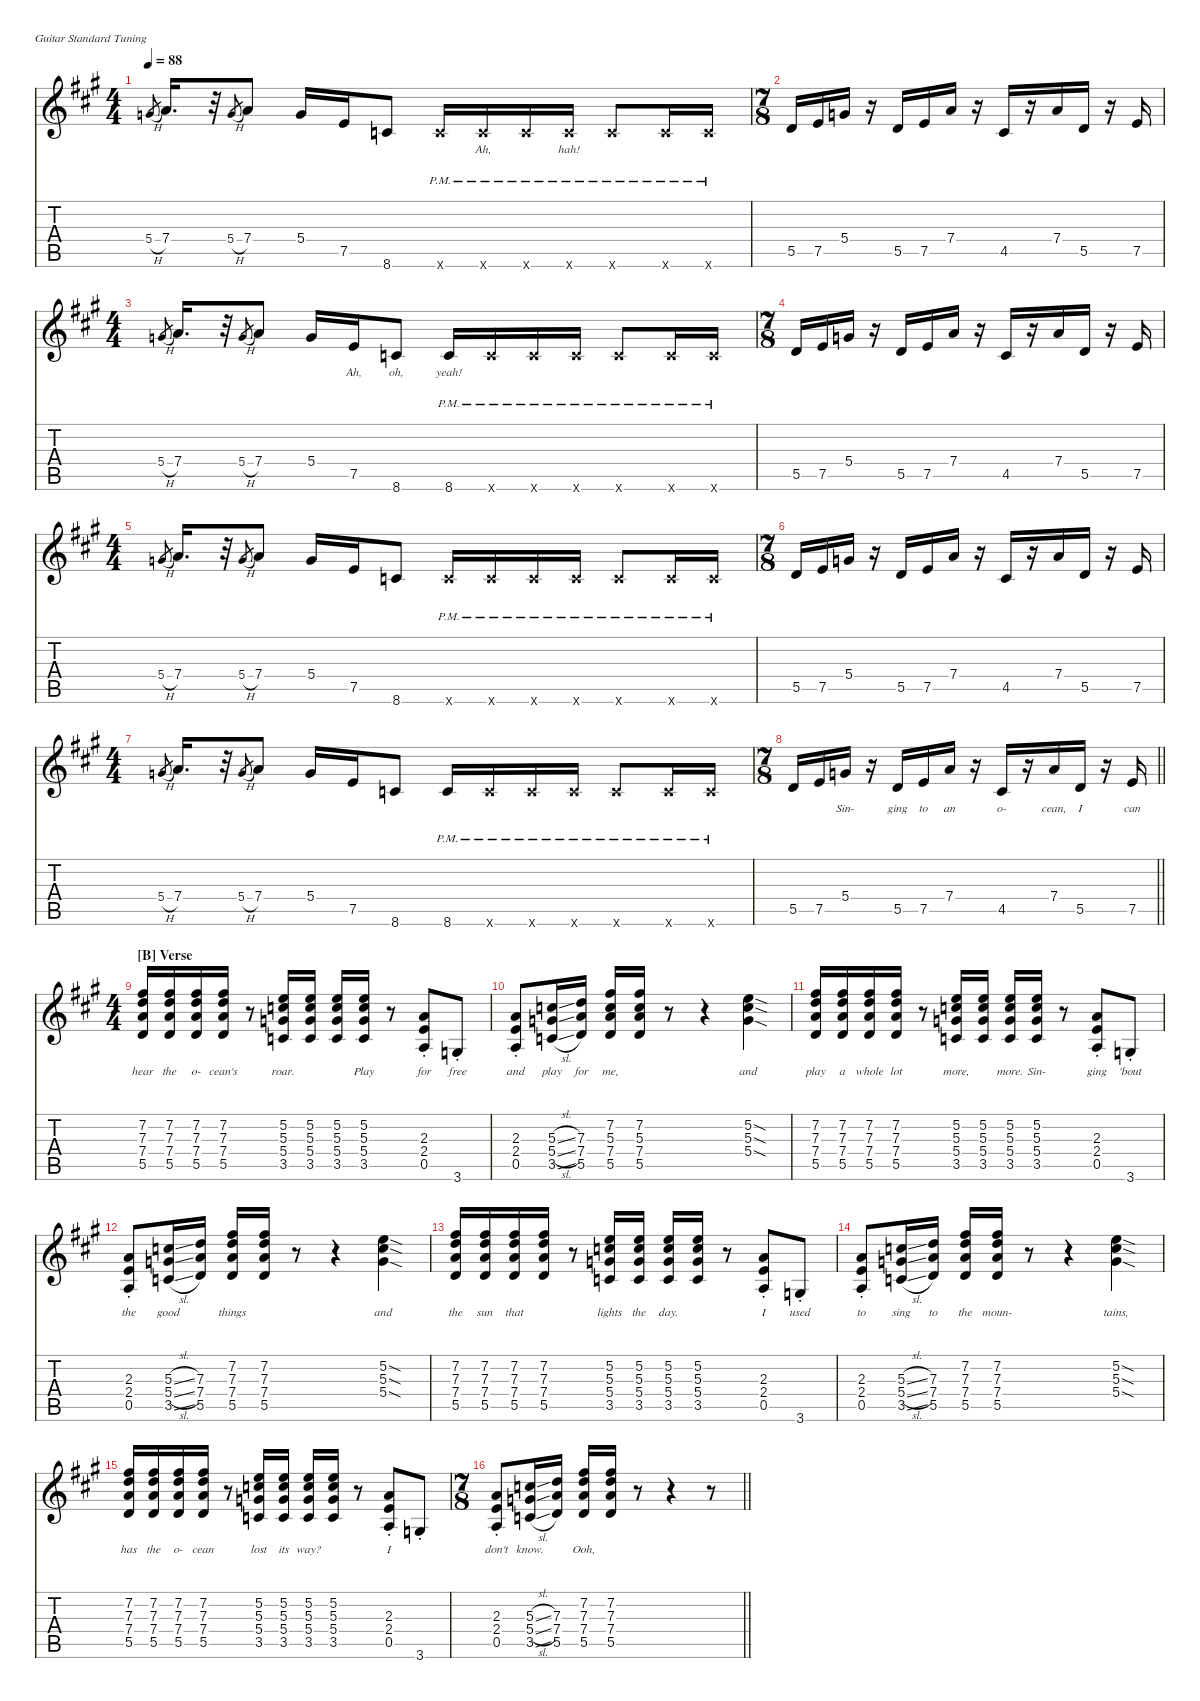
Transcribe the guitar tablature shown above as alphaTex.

\hideDynamics
\bracketExtendMode nobrackets
\singleTrackTrackNamePolicy hidden
\multiTrackTrackNamePolicy hidden
\firstSystemTrackNameMode fullname
\firstSystemTrackNameOrientation horizontal
\otherSystemsTrackNameOrientation horizontal
\track ("Guitar 1" "E-Gt") {defaultSystemsLayout 4 mute instrument distortionguitar}
\staff {score tabs}
\tuning (E4 B3 G3 D3 A2 E2)
\ts (4 4)
\beaming (8 2 2 2 2)
\scale
0.534196
\tempo 88
\accidentals auto
\clef g2
\ottava regular
\simile none
\ks a
5.4{h acc forcenatural}.8{lyrics (0 "") lyrics (1 "") lyrics (2 "") lyrics (3 "") lyrics (4 "") gr dy ff beam Up} 7.4{acc forcenatural}.16{d lyrics (0 "") lyrics (1 "") lyrics (2 "") lyrics (3 "") lyrics (4 "") beam Up} r.32{beam Up} 5.4{h acc forcenatural}.8{lyrics (0 "") lyrics (1 "") lyrics (2 "") lyrics (3 "") lyrics (4 "") gr beam Up} 7.4{acc forcenatural}.8{lyrics (0 "") lyrics (1 "") lyrics (2 "") lyrics (3 "") lyrics (4 "") beam Up} 5.4{acc forcenatural}.16{lyrics (0 "") lyrics (1 "") lyrics (2 "") lyrics (3 "") lyrics (4 "") beam Up} 7.5{acc forcenatural}.16{lyrics (0 "") lyrics (1 "") lyrics (2 "") lyrics (3 "") lyrics (4 "") dy f beam Up} 8.6{acc forcenatural}.8{lyrics (0 "") lyrics (1 "") lyrics (2 "") lyrics (3 "") lyrics (4 "") beam Up} 8.6{pm x acc forcenatural}.16{lyrics (0 "") lyrics (1 "") lyrics (2 "") lyrics (3 "") lyrics (4 "") dy p beam Up} 8.6{pm x acc forcenatural}.16{lyrics (0 "Ah,") lyrics (1 "") lyrics (2 "") lyrics (3 "") lyrics (4 "") beam Up} 8.6{pm x acc forcenatural}.16{lyrics (0 "") lyrics (1 "") lyrics (2 "") lyrics (3 "") lyrics (4 "") beam Up} 8.6{pm x acc forcenatural}.16{lyrics (0 "hah!") lyrics (1 "") lyrics (2 "") lyrics (3 "") lyrics (4 "") beam Up} 8.6{pm x acc forcenatural}.8{lyrics (0 "") lyrics (1 "") lyrics (2 "") lyrics (3 "") lyrics (4 "") beam Up} 8.6{pm x acc forcenatural}.16{lyrics (0 "") lyrics (1 "") lyrics (2 "") lyrics (3 "") lyrics (4 "") beam Up} 8.6{pm x acc forcenatural}.16{lyrics (0 "") lyrics (1 "") lyrics (2 "") lyrics (3 "") lyrics (4 "") beam Up} |
\ts (7 8)
\beaming (8 2 2 2 1)
\scale
0.465804 5.5{acc forcenatural}.16{lyrics (0 "") lyrics (1 "") lyrics (2 "") lyrics (3 "") lyrics (4 "") dy f beam Up} 7.5{acc forcenatural}.16{lyrics (0 "") lyrics (1 "") lyrics (2 "") lyrics (3 "") lyrics (4 "") beam Up} 5.4{acc forcenatural}.16{lyrics (0 "") lyrics (1 "") lyrics (2 "") lyrics (3 "") lyrics (4 "") beam Up} r.16{beam Up} 5.5{acc forcenatural}.16{lyrics (0 "") lyrics (1 "") lyrics (2 "") lyrics (3 "") lyrics (4 "") beam Up} 7.5{acc forcenatural}.16{lyrics (0 "") lyrics (1 "") lyrics (2 "") lyrics (3 "") lyrics (4 "") beam Up} 7.4{acc forcenatural}.16{lyrics (0 "") lyrics (1 "") lyrics (2 "") lyrics (3 "") lyrics (4 "") beam Up} r.16{beam Up} 4.5{acc #}.16{lyrics (0 "") lyrics (1 "") lyrics (2 "") lyrics (3 "") lyrics (4 "") beam Up} r.16{beam Up} 7.4{acc forcenatural}.16{lyrics (0 "") lyrics (1 "") lyrics (2 "") lyrics (3 "") lyrics (4 "") beam Up} 5.5{acc forcenatural}.16{lyrics (0 "") lyrics (1 "") lyrics (2 "") lyrics (3 "") lyrics (4 "") beam Up} r.16{beam Up} 7.5{acc forcenatural}.16{lyrics (0 "") lyrics (1 "") lyrics (2 "") lyrics (3 "") lyrics (4 "") beam Up} |
\ts (4 4)
\beaming (8 2 2 2 2)
\scale
0.534196 5.4{h acc forcenatural}.8{lyrics (0 "") lyrics (1 "") lyrics (2 "") lyrics (3 "") lyrics (4 "") gr dy ff beam Up} 7.4{acc forcenatural}.16{d lyrics (0 "") lyrics (1 "") lyrics (2 "") lyrics (3 "") lyrics (4 "") beam Up} r.32{beam Up} 5.4{h acc forcenatural}.8{lyrics (0 "") lyrics (1 "") lyrics (2 "") lyrics (3 "") lyrics (4 "") gr beam Up} 7.4{acc forcenatural}.8{lyrics (0 "") lyrics (1 "") lyrics (2 "") lyrics (3 "") lyrics (4 "") beam Up} 5.4{acc forcenatural}.16{lyrics (0 "") lyrics (1 "") lyrics (2 "") lyrics (3 "") lyrics (4 "") beam Up} 7.5{acc forcenatural}.16{lyrics (0 "Ah,") lyrics (1 "") lyrics (2 "") lyrics (3 "") lyrics (4 "") dy f beam Up} 8.6{acc forcenatural}.8{lyrics (0 "oh,") lyrics (1 "") lyrics (2 "") lyrics (3 "") lyrics (4 "") beam Up} 8.6{pm acc forcenatural}.16{lyrics (0 "yeah!") lyrics (1 "") lyrics (2 "") lyrics (3 "") lyrics (4 "") dy p beam Up} 8.6{pm x acc forcenatural}.16{lyrics (0 "") lyrics (1 "") lyrics (2 "") lyrics (3 "") lyrics (4 "") beam Up} 8.6{pm x acc forcenatural}.16{lyrics (0 "") lyrics (1 "") lyrics (2 "") lyrics (3 "") lyrics (4 "") beam Up} 8.6{pm x acc forcenatural}.16{lyrics (0 "") lyrics (1 "") lyrics (2 "") lyrics (3 "") lyrics (4 "") beam Up} 8.6{pm x acc forcenatural}.8{lyrics (0 "") lyrics (1 "") lyrics (2 "") lyrics (3 "") lyrics (4 "") beam Up} 8.6{pm x acc forcenatural}.16{lyrics (0 "") lyrics (1 "") lyrics (2 "") lyrics (3 "") lyrics (4 "") beam Up} 8.6{pm x acc forcenatural}.16{lyrics (0 "") lyrics (1 "") lyrics (2 "") lyrics (3 "") lyrics (4 "") beam Up} |
\ts (7 8)
\beaming (8 2 2 2 1)
\scale
0.465804 5.5{acc forcenatural}.16{lyrics (0 "") lyrics (1 "") lyrics (2 "") lyrics (3 "") lyrics (4 "") dy f beam Up} 7.5{acc forcenatural}.16{lyrics (0 "") lyrics (1 "") lyrics (2 "") lyrics (3 "") lyrics (4 "") beam Up} 5.4{acc forcenatural}.16{lyrics (0 "") lyrics (1 "") lyrics (2 "") lyrics (3 "") lyrics (4 "") beam Up} r.16{beam Up} 5.5{acc forcenatural}.16{lyrics (0 "") lyrics (1 "") lyrics (2 "") lyrics (3 "") lyrics (4 "") beam Up} 7.5{acc forcenatural}.16{lyrics (0 "") lyrics (1 "") lyrics (2 "") lyrics (3 "") lyrics (4 "") beam Up} 7.4{acc forcenatural}.16{lyrics (0 "") lyrics (1 "") lyrics (2 "") lyrics (3 "") lyrics (4 "") beam Up} r.16{beam Up} 4.5{acc #}.16{lyrics (0 "") lyrics (1 "") lyrics (2 "") lyrics (3 "") lyrics (4 "") beam Up} r.16{beam Up} 7.4{acc forcenatural}.16{lyrics (0 "") lyrics (1 "") lyrics (2 "") lyrics (3 "") lyrics (4 "") beam Up} 5.5{acc forcenatural}.16{lyrics (0 "") lyrics (1 "") lyrics (2 "") lyrics (3 "") lyrics (4 "") beam Up} r.16{beam Up} 7.5{acc forcenatural}.16{lyrics (0 "") lyrics (1 "") lyrics (2 "") lyrics (3 "") lyrics (4 "") beam Up} |
\ts (4 4)
\beaming (8 2 2 2 2)
\scale
0.534196 5.4{h acc forcenatural}.8{lyrics (0 "") lyrics (1 "") lyrics (2 "") lyrics (3 "") lyrics (4 "") gr dy ff beam Up} 7.4{acc forcenatural}.16{d lyrics (0 "") lyrics (1 "") lyrics (2 "") lyrics (3 "") lyrics (4 "") beam Up} r.32{beam Up} 5.4{h acc forcenatural}.8{lyrics (0 "") lyrics (1 "") lyrics (2 "") lyrics (3 "") lyrics (4 "") gr beam Up} 7.4{acc forcenatural}.8{lyrics (0 "") lyrics (1 "") lyrics (2 "") lyrics (3 "") lyrics (4 "") beam Up} 5.4{acc forcenatural}.16{lyrics (0 "") lyrics (1 "") lyrics (2 "") lyrics (3 "") lyrics (4 "") beam Up} 7.5{acc forcenatural}.16{lyrics (0 "") lyrics (1 "") lyrics (2 "") lyrics (3 "") lyrics (4 "") dy f beam Up} 8.6{acc forcenatural}.8{lyrics (0 "") lyrics (1 "") lyrics (2 "") lyrics (3 "") lyrics (4 "") beam Up} 8.6{pm x acc forcenatural}.16{lyrics (0 "") lyrics (1 "") lyrics (2 "") lyrics (3 "") lyrics (4 "") dy p beam Up} 8.6{pm x acc forcenatural}.16{lyrics (0 "") lyrics (1 "") lyrics (2 "") lyrics (3 "") lyrics (4 "") beam Up} 8.6{pm x acc forcenatural}.16{lyrics (0 "") lyrics (1 "") lyrics (2 "") lyrics (3 "") lyrics (4 "") beam Up} 8.6{pm x acc forcenatural}.16{lyrics (0 "") lyrics (1 "") lyrics (2 "") lyrics (3 "") lyrics (4 "") beam Up} 8.6{pm x acc forcenatural}.8{lyrics (0 "") lyrics (1 "") lyrics (2 "") lyrics (3 "") lyrics (4 "") beam Up} 8.6{pm x acc forcenatural}.16{lyrics (0 "") lyrics (1 "") lyrics (2 "") lyrics (3 "") lyrics (4 "") beam Up} 8.6{pm x acc forcenatural}.16{lyrics (0 "") lyrics (1 "") lyrics (2 "") lyrics (3 "") lyrics (4 "") beam Up} |
\ts (7 8)
\beaming (8 2 2 2 1)
\scale
0.465804 5.5{acc forcenatural}.16{lyrics (0 "") lyrics (1 "") lyrics (2 "") lyrics (3 "") lyrics (4 "") dy f beam Up} 7.5{acc forcenatural}.16{lyrics (0 "") lyrics (1 "") lyrics (2 "") lyrics (3 "") lyrics (4 "") beam Up} 5.4{acc forcenatural}.16{lyrics (0 "") lyrics (1 "") lyrics (2 "") lyrics (3 "") lyrics (4 "") beam Up} r.16{beam Up} 5.5{acc forcenatural}.16{lyrics (0 "") lyrics (1 "") lyrics (2 "") lyrics (3 "") lyrics (4 "") beam Up} 7.5{acc forcenatural}.16{lyrics (0 "") lyrics (1 "") lyrics (2 "") lyrics (3 "") lyrics (4 "") beam Up} 7.4{acc forcenatural}.16{lyrics (0 "") lyrics (1 "") lyrics (2 "") lyrics (3 "") lyrics (4 "") beam Up} r.16{beam Up} 4.5{acc #}.16{lyrics (0 "") lyrics (1 "") lyrics (2 "") lyrics (3 "") lyrics (4 "") beam Up} r.16{beam Up} 7.4{acc forcenatural}.16{lyrics (0 "") lyrics (1 "") lyrics (2 "") lyrics (3 "") lyrics (4 "") beam Up} 5.5{acc forcenatural}.16{lyrics (0 "") lyrics (1 "") lyrics (2 "") lyrics (3 "") lyrics (4 "") beam Up} r.16{beam Up} 7.5{acc forcenatural}.16{lyrics (0 "") lyrics (1 "") lyrics (2 "") lyrics (3 "") lyrics (4 "") beam Up} |
\ts (4 4)
\beaming (8 2 2 2 2)
\scale
0.534196 5.4{h acc forcenatural}.8{lyrics (0 "") lyrics (1 "") lyrics (2 "") lyrics (3 "") lyrics (4 "") gr dy ff beam Up} 7.4{acc forcenatural}.16{d lyrics (0 "") lyrics (1 "") lyrics (2 "") lyrics (3 "") lyrics (4 "") beam Up} r.32{beam Up} 5.4{h acc forcenatural}.8{lyrics (0 "") lyrics (1 "") lyrics (2 "") lyrics (3 "") lyrics (4 "") gr beam Up} 7.4{acc forcenatural}.8{lyrics (0 "") lyrics (1 "") lyrics (2 "") lyrics (3 "") lyrics (4 "") beam Up} 5.4{acc forcenatural}.16{lyrics (0 "") lyrics (1 "") lyrics (2 "") lyrics (3 "") lyrics (4 "") beam Up} 7.5{acc forcenatural}.16{lyrics (0 "") lyrics (1 "") lyrics (2 "") lyrics (3 "") lyrics (4 "") dy f beam Up} 8.6{acc forcenatural}.8{lyrics (0 "") lyrics (1 "") lyrics (2 "") lyrics (3 "") lyrics (4 "") beam Up} 8.6{pm acc forcenatural}.16{lyrics (0 "") lyrics (1 "") lyrics (2 "") lyrics (3 "") lyrics (4 "") dy p beam Up} 8.6{pm x acc forcenatural}.16{lyrics (0 "") lyrics (1 "") lyrics (2 "") lyrics (3 "") lyrics (4 "") beam Up} 8.6{pm x acc forcenatural}.16{lyrics (0 "") lyrics (1 "") lyrics (2 "") lyrics (3 "") lyrics (4 "") beam Up} 8.6{pm x acc forcenatural}.16{lyrics (0 "") lyrics (1 "") lyrics (2 "") lyrics (3 "") lyrics (4 "") beam Up} 8.6{pm x acc forcenatural}.8{lyrics (0 "") lyrics (1 "") lyrics (2 "") lyrics (3 "") lyrics (4 "") beam Up} 8.6{pm x acc forcenatural}.16{lyrics (0 "") lyrics (1 "") lyrics (2 "") lyrics (3 "") lyrics (4 "") beam Up} 8.6{pm x acc forcenatural}.16{lyrics (0 "") lyrics (1 "") lyrics (2 "") lyrics (3 "") lyrics (4 "") beam Up} |
\ts (7 8)
\beaming (8 2 2 2 1)
\scale
0.465804
\barLineRight lightlight
5.5{acc forcenatural}.16{lyrics (0 "") lyrics (1 "") lyrics (2 "") lyrics (3 "") lyrics (4 "") dy f beam Up} 7.5{acc forcenatural}.16{lyrics (0 "") lyrics (1 "") lyrics (2 "") lyrics (3 "") lyrics (4 "") beam Up} 5.4{acc forcenatural}.16{lyrics (0 "Sin-") lyrics (1 "") lyrics (2 "") lyrics (3 "") lyrics (4 "") beam Up} r.16{beam Up} 5.5{acc forcenatural}.16{lyrics (0 "ging") lyrics (1 "") lyrics (2 "") lyrics (3 "") lyrics (4 "") beam Up} 7.5{acc forcenatural}.16{lyrics (0 "to") lyrics (1 "") lyrics (2 "") lyrics (3 "") lyrics (4 "") beam Up} 7.4{acc forcenatural}.16{lyrics (0 "an") lyrics (1 "") lyrics (2 "") lyrics (3 "") lyrics (4 "") beam Up} r.16{beam Up} 4.5{acc #}.16{lyrics (0 "o-") lyrics (1 "") lyrics (2 "") lyrics (3 "") lyrics (4 "") beam Up} r.16{beam Up} 7.4{acc forcenatural}.16{lyrics (0 "cean,") lyrics (1 "") lyrics (2 "") lyrics (3 "") lyrics (4 "") beam Up} 5.5{acc forcenatural}.16{lyrics (0 "I") lyrics (1 "") lyrics (2 "") lyrics (3 "") lyrics (4 "") beam Up} r.16{beam Up} 7.5{acc forcenatural}.16{lyrics (0 "can") lyrics (1 "") lyrics (2 "") lyrics (3 "") lyrics (4 "") beam Up} |
\ts (4 4)
\beaming (8 2 2 2 2)
\section ("B" "Verse")
\scale
0.516484 (7.3{acc forcenatural} 7.4{acc forcenatural} 5.5{acc forcenatural} 7.2{acc #}).16{lyrics (0 "hear") lyrics (1 "") lyrics (2 "") lyrics (3 "") lyrics (4 "") beam Up} (7.3{acc forcenatural} 7.4{acc forcenatural} 5.5{acc forcenatural} 7.2{acc #}).16{lyrics (0 "the") lyrics (1 "") lyrics (2 "") lyrics (3 "") lyrics (4 "") beam Up} (7.3{acc forcenatural} 7.4{acc forcenatural} 5.5{acc forcenatural} 7.2{acc #}).16{lyrics (0 "o-") lyrics (1 "") lyrics (2 "") lyrics (3 "") lyrics (4 "") beam Up} (7.3{acc forcenatural} 7.4{acc forcenatural} 5.5{acc forcenatural} 7.2{acc #}).16{lyrics (0 "cean's") lyrics (1 "") lyrics (2 "") lyrics (3 "") lyrics (4 "") beam Up} r.8{beam Up} (5.3{acc forcenatural} 5.4{acc forcenatural} 3.5{acc forcenatural} 5.2{acc forcenatural}).16{lyrics (0 "roar.") lyrics (1 "") lyrics (2 "") lyrics (3 "") lyrics (4 "") beam Up} (5.3{acc forcenatural} 5.4{acc forcenatural} 3.5{acc forcenatural} 5.2{acc forcenatural}).16{lyrics (0 "") lyrics (1 "") lyrics (2 "") lyrics (3 "") lyrics (4 "") beam Up} (5.3{acc forcenatural} 5.4{acc forcenatural} 3.5{acc forcenatural} 5.2{acc forcenatural}).16{lyrics (0 "") lyrics (1 "") lyrics (2 "") lyrics (3 "") lyrics (4 "") beam Up} (5.3{acc forcenatural} 5.4{acc forcenatural} 3.5{acc forcenatural} 5.2{acc forcenatural}).16{lyrics (0 "Play") lyrics (1 "") lyrics (2 "") lyrics (3 "") lyrics (4 "") beam Up} r.8{beam Up} (2.3{st acc forcenatural} 2.4{st acc forcenatural} 0.5{st acc forcenatural}).8{lyrics (0 "for") lyrics (1 "") lyrics (2 "") lyrics (3 "") lyrics (4 "") beam Up} 3.6{st acc forcenatural}.8{lyrics (0 "free") lyrics (1 "") lyrics (2 "") lyrics (3 "") lyrics (4 "") beam Up} |
\scale
0.483516 (2.3{st acc forcenatural} 2.4{st acc forcenatural} 0.5{st acc forcenatural}).8{lyrics (0 "and") lyrics (1 "") lyrics (2 "") lyrics (3 "") lyrics (4 "") beam Up} (5.3{sl acc forcenatural} 5.4{sl acc forcenatural} 3.5{sl acc forcenatural}).16{lyrics (0 "play") lyrics (1 "") lyrics (2 "") lyrics (3 "") lyrics (4 "") beam Up} (7.3{acc forcenatural} 7.4{acc forcenatural} 5.5{acc forcenatural}).16{lyrics (0 "for") lyrics (1 "") lyrics (2 "") lyrics (3 "") lyrics (4 "") beam Up} (5.3{acc forcenatural} 7.4{acc forcenatural} 5.5{acc forcenatural} 7.2{acc #}).16{lyrics (0 "me,") lyrics (1 "") lyrics (2 "") lyrics (3 "") lyrics (4 "") beam Up} (7.2{acc #} 5.3{acc forcenatural} 7.4{acc forcenatural} 5.5{acc forcenatural}).16{lyrics (0 "") lyrics (1 "") lyrics (2 "") lyrics (3 "") lyrics (4 "") beam Up} r.8{beam Up} r.4{beam Up} (5.2{sod acc forcenatural} 5.3{sod acc forcenatural} 5.4{sod acc forcenatural}).4{lyrics (0 "and") lyrics (1 "") lyrics (2 "") lyrics (3 "") lyrics (4 "") beam Down} |
\scale
0.5 (7.2{acc #} 7.3{acc forcenatural} 7.4{acc forcenatural} 5.5{acc forcenatural}).16{lyrics (0 "play") lyrics (1 "") lyrics (2 "") lyrics (3 "") lyrics (4 "") beam Up} (7.2{acc #} 7.3{acc forcenatural} 7.4{acc forcenatural} 5.5{acc forcenatural}).16{lyrics (0 "a") lyrics (1 "") lyrics (2 "") lyrics (3 "") lyrics (4 "") beam Up} (7.2{acc #} 7.3{acc forcenatural} 7.4{acc forcenatural} 5.5{acc forcenatural}).16{lyrics (0 "whole") lyrics (1 "") lyrics (2 "") lyrics (3 "") lyrics (4 "") beam Up} (7.2{acc #} 7.3{acc forcenatural} 7.4{acc forcenatural} 5.5{acc forcenatural}).16{lyrics (0 "lot") lyrics (1 "") lyrics (2 "") lyrics (3 "") lyrics (4 "") beam Up} r.8{beam Up} (5.2{acc forcenatural} 5.3{acc forcenatural} 5.4{acc forcenatural} 3.5{acc forcenatural}).16{lyrics (0 "more,") lyrics (1 "") lyrics (2 "") lyrics (3 "") lyrics (4 "") beam Up} (5.2{acc forcenatural} 5.3{acc forcenatural} 5.4{acc forcenatural} 3.5{acc forcenatural}).16{lyrics (0 "") lyrics (1 "") lyrics (2 "") lyrics (3 "") lyrics (4 "") beam Up} (5.2{acc forcenatural} 5.3{acc forcenatural} 5.4{acc forcenatural} 3.5{acc forcenatural}).16{lyrics (0 "more.") lyrics (1 "") lyrics (2 "") lyrics (3 "") lyrics (4 "") beam Up} (5.2{acc forcenatural} 5.3{acc forcenatural} 5.4{acc forcenatural} 3.5{acc forcenatural}).16{lyrics (0 "Sin-") lyrics (1 "") lyrics (2 "") lyrics (3 "") lyrics (4 "") beam Up} r.8{beam Up} (2.3{st acc forcenatural} 2.4{st acc forcenatural} 0.5{st acc forcenatural}).8{lyrics (0 "ging") lyrics (1 "") lyrics (2 "") lyrics (3 "") lyrics (4 "") beam Up} 3.6{st acc forcenatural}.8{lyrics (0 "'bout") lyrics (1 "") lyrics (2 "") lyrics (3 "") lyrics (4 "") beam Up} |
\scale
0.5 (2.3{st acc forcenatural} 2.4{st acc forcenatural} 0.5{st acc forcenatural}).8{lyrics (0 "the") lyrics (1 "") lyrics (2 "") lyrics (3 "") lyrics (4 "") beam Up} (5.3{sl acc forcenatural} 5.4{sl acc forcenatural} 3.5{sl acc forcenatural}).16{lyrics (0 "good") lyrics (1 "") lyrics (2 "") lyrics (3 "") lyrics (4 "") beam Up} (7.3{acc forcenatural} 7.4{acc forcenatural} 5.5{acc forcenatural}).16{lyrics (0 "") lyrics (1 "") lyrics (2 "") lyrics (3 "") lyrics (4 "") beam Up} (7.2{acc #} 7.3{acc forcenatural} 7.4{acc forcenatural} 5.5{acc forcenatural}).16{lyrics (0 "things") lyrics (1 "") lyrics (2 "") lyrics (3 "") lyrics (4 "") beam Up} (7.2{acc #} 7.3{acc forcenatural} 7.4{acc forcenatural} 5.5{acc forcenatural}).16{lyrics (0 "") lyrics (1 "") lyrics (2 "") lyrics (3 "") lyrics (4 "") beam Up} r.8{beam Up} r.4{beam Up} (5.2{sod acc forcenatural} 5.3{sod acc forcenatural} 5.4{sod acc forcenatural}).4{lyrics (0 "and") lyrics (1 "") lyrics (2 "") lyrics (3 "") lyrics (4 "") beam Down} |
\scale
0.5 (7.2{acc #} 7.3{acc forcenatural} 7.4{acc forcenatural} 5.5{acc forcenatural}).16{lyrics (0 "the") lyrics (1 "") lyrics (2 "") lyrics (3 "") lyrics (4 "") beam Up} (7.2{acc #} 7.3{acc forcenatural} 7.4{acc forcenatural} 5.5{acc forcenatural}).16{lyrics (0 "sun") lyrics (1 "") lyrics (2 "") lyrics (3 "") lyrics (4 "") beam Up} (7.2{acc #} 7.3{acc forcenatural} 7.4{acc forcenatural} 5.5{acc forcenatural}).16{lyrics (0 "that") lyrics (1 "") lyrics (2 "") lyrics (3 "") lyrics (4 "") beam Up} (7.2{acc #} 7.3{acc forcenatural} 7.4{acc forcenatural} 5.5{acc forcenatural}).16{lyrics (0 "") lyrics (1 "") lyrics (2 "") lyrics (3 "") lyrics (4 "") beam Up} r.8{beam Up} (5.2{acc forcenatural} 5.3{acc forcenatural} 5.4{acc forcenatural} 3.5{acc forcenatural}).16{lyrics (0 "lights") lyrics (1 "") lyrics (2 "") lyrics (3 "") lyrics (4 "") beam Up} (5.2{acc forcenatural} 5.3{acc forcenatural} 5.4{acc forcenatural} 3.5{acc forcenatural}).16{lyrics (0 "the") lyrics (1 "") lyrics (2 "") lyrics (3 "") lyrics (4 "") beam Up} (5.2{acc forcenatural} 5.3{acc forcenatural} 5.4{acc forcenatural} 3.5{acc forcenatural}).16{lyrics (0 "day.") lyrics (1 "") lyrics (2 "") lyrics (3 "") lyrics (4 "") beam Up} (5.2{acc forcenatural} 5.3{acc forcenatural} 5.4{acc forcenatural} 3.5{acc forcenatural}).16{lyrics (0 "") lyrics (1 "") lyrics (2 "") lyrics (3 "") lyrics (4 "") beam Up} r.8{beam Up} (2.3{st acc forcenatural} 2.4{st acc forcenatural} 0.5{st acc forcenatural}).8{lyrics (0 "I") lyrics (1 "") lyrics (2 "") lyrics (3 "") lyrics (4 "") beam Up} 3.6{st acc forcenatural}.8{lyrics (0 "used") lyrics (1 "") lyrics (2 "") lyrics (3 "") lyrics (4 "") beam Up} |
\scale
0.5 (2.3{st acc forcenatural} 2.4{st acc forcenatural} 0.5{st acc forcenatural}).8{lyrics (0 "to") lyrics (1 "") lyrics (2 "") lyrics (3 "") lyrics (4 "") beam Up} (5.3{sl acc forcenatural} 5.4{sl acc forcenatural} 3.5{sl acc forcenatural}).16{lyrics (0 "sing") lyrics (1 "") lyrics (2 "") lyrics (3 "") lyrics (4 "") beam Up} (7.3{acc forcenatural} 7.4{acc forcenatural} 5.5{acc forcenatural}).16{lyrics (0 "to") lyrics (1 "") lyrics (2 "") lyrics (3 "") lyrics (4 "") beam Up} (7.2{acc #} 7.3{acc forcenatural} 7.4{acc forcenatural} 5.5{acc forcenatural}).16{lyrics (0 "the") lyrics (1 "") lyrics (2 "") lyrics (3 "") lyrics (4 "") beam Up} (7.2{acc #} 7.3{acc forcenatural} 7.4{acc forcenatural} 5.5{acc forcenatural}).16{lyrics (0 "moun-") lyrics (1 "") lyrics (2 "") lyrics (3 "") lyrics (4 "") beam Up} r.8{beam Up} r.4{beam Up} (5.2{sod acc forcenatural} 5.3{sod acc forcenatural} 5.4{sod acc forcenatural}).4{lyrics (0 "tains,") lyrics (1 "") lyrics (2 "") lyrics (3 "") lyrics (4 "") beam Down} |
\scale
0.511628 (7.2{acc #} 7.3{acc forcenatural} 7.4{acc forcenatural} 5.5{acc forcenatural}).16{lyrics (0 "has") lyrics (1 "") lyrics (2 "") lyrics (3 "") lyrics (4 "") beam Up} (7.2{acc #} 7.3{acc forcenatural} 7.4{acc forcenatural} 5.5{acc forcenatural}).16{lyrics (0 "the") lyrics (1 "") lyrics (2 "") lyrics (3 "") lyrics (4 "") beam Up} (7.2{acc #} 7.3{acc forcenatural} 7.4{acc forcenatural} 5.5{acc forcenatural}).16{lyrics (0 "o-") lyrics (1 "") lyrics (2 "") lyrics (3 "") lyrics (4 "") beam Up} (7.2{acc #} 7.3{acc forcenatural} 7.4{acc forcenatural} 5.5{acc forcenatural}).16{lyrics (0 "cean") lyrics (1 "") lyrics (2 "") lyrics (3 "") lyrics (4 "") beam Up} r.8{beam Up} (5.2{acc forcenatural} 5.3{acc forcenatural} 5.4{acc forcenatural} 3.5{acc forcenatural}).16{lyrics (0 "lost") lyrics (1 "") lyrics (2 "") lyrics (3 "") lyrics (4 "") beam Up} (5.2{acc forcenatural} 5.3{acc forcenatural} 5.4{acc forcenatural} 3.5{acc forcenatural}).16{lyrics (0 "its") lyrics (1 "") lyrics (2 "") lyrics (3 "") lyrics (4 "") beam Up} (5.2{acc forcenatural} 5.3{acc forcenatural} 5.4{acc forcenatural} 3.5{acc forcenatural}).16{lyrics (0 "way?") lyrics (1 "") lyrics (2 "") lyrics (3 "") lyrics (4 "") beam Up} (5.2{acc forcenatural} 5.3{acc forcenatural} 5.4{acc forcenatural} 3.5{acc forcenatural}).16{lyrics (0 "") lyrics (1 "") lyrics (2 "") lyrics (3 "") lyrics (4 "") beam Up} r.8{beam Up} (2.3{st acc forcenatural} 2.4{st acc forcenatural} 0.5{st acc forcenatural}).8{lyrics (0 "I") lyrics (1 "") lyrics (2 "") lyrics (3 "") lyrics (4 "") beam Up} 3.6{st acc forcenatural}.8{lyrics (0 "") lyrics (1 "") lyrics (2 "") lyrics (3 "") lyrics (4 "") beam Up} |
\ts (7 8)
\beaming (8 2 2 2 1)
\scale
0.488372
\barLineRight lightlight
(2.3{st acc forcenatural} 2.4{st acc forcenatural} 0.5{st acc forcenatural}).8{lyrics (0 "don't") lyrics (1 "") lyrics (2 "") lyrics (3 "") lyrics (4 "") beam Up} (5.3{sl acc forcenatural} 5.4{sl acc forcenatural} 3.5{sl acc forcenatural}).16{lyrics (0 "know.") lyrics (1 "") lyrics (2 "") lyrics (3 "") lyrics (4 "") beam Up} (7.3{acc forcenatural} 7.4{acc forcenatural} 5.5{acc forcenatural}).16{lyrics (0 "") lyrics (1 "") lyrics (2 "") lyrics (3 "") lyrics (4 "") beam Up} (7.2{acc #} 7.3{acc forcenatural} 7.4{acc forcenatural} 5.5{acc forcenatural}).16{lyrics (0 "Ooh,") lyrics (1 "") lyrics (2 "") lyrics (3 "") lyrics (4 "") beam Up} (7.2{acc #} 7.3{acc forcenatural} 7.4{acc forcenatural} 5.5{acc forcenatural}).16{lyrics (0 "") lyrics (1 "") lyrics (2 "") lyrics (3 "") lyrics (4 "") beam Up} r.8{beam Up} r.4{beam Up} r.8{beam Up}
